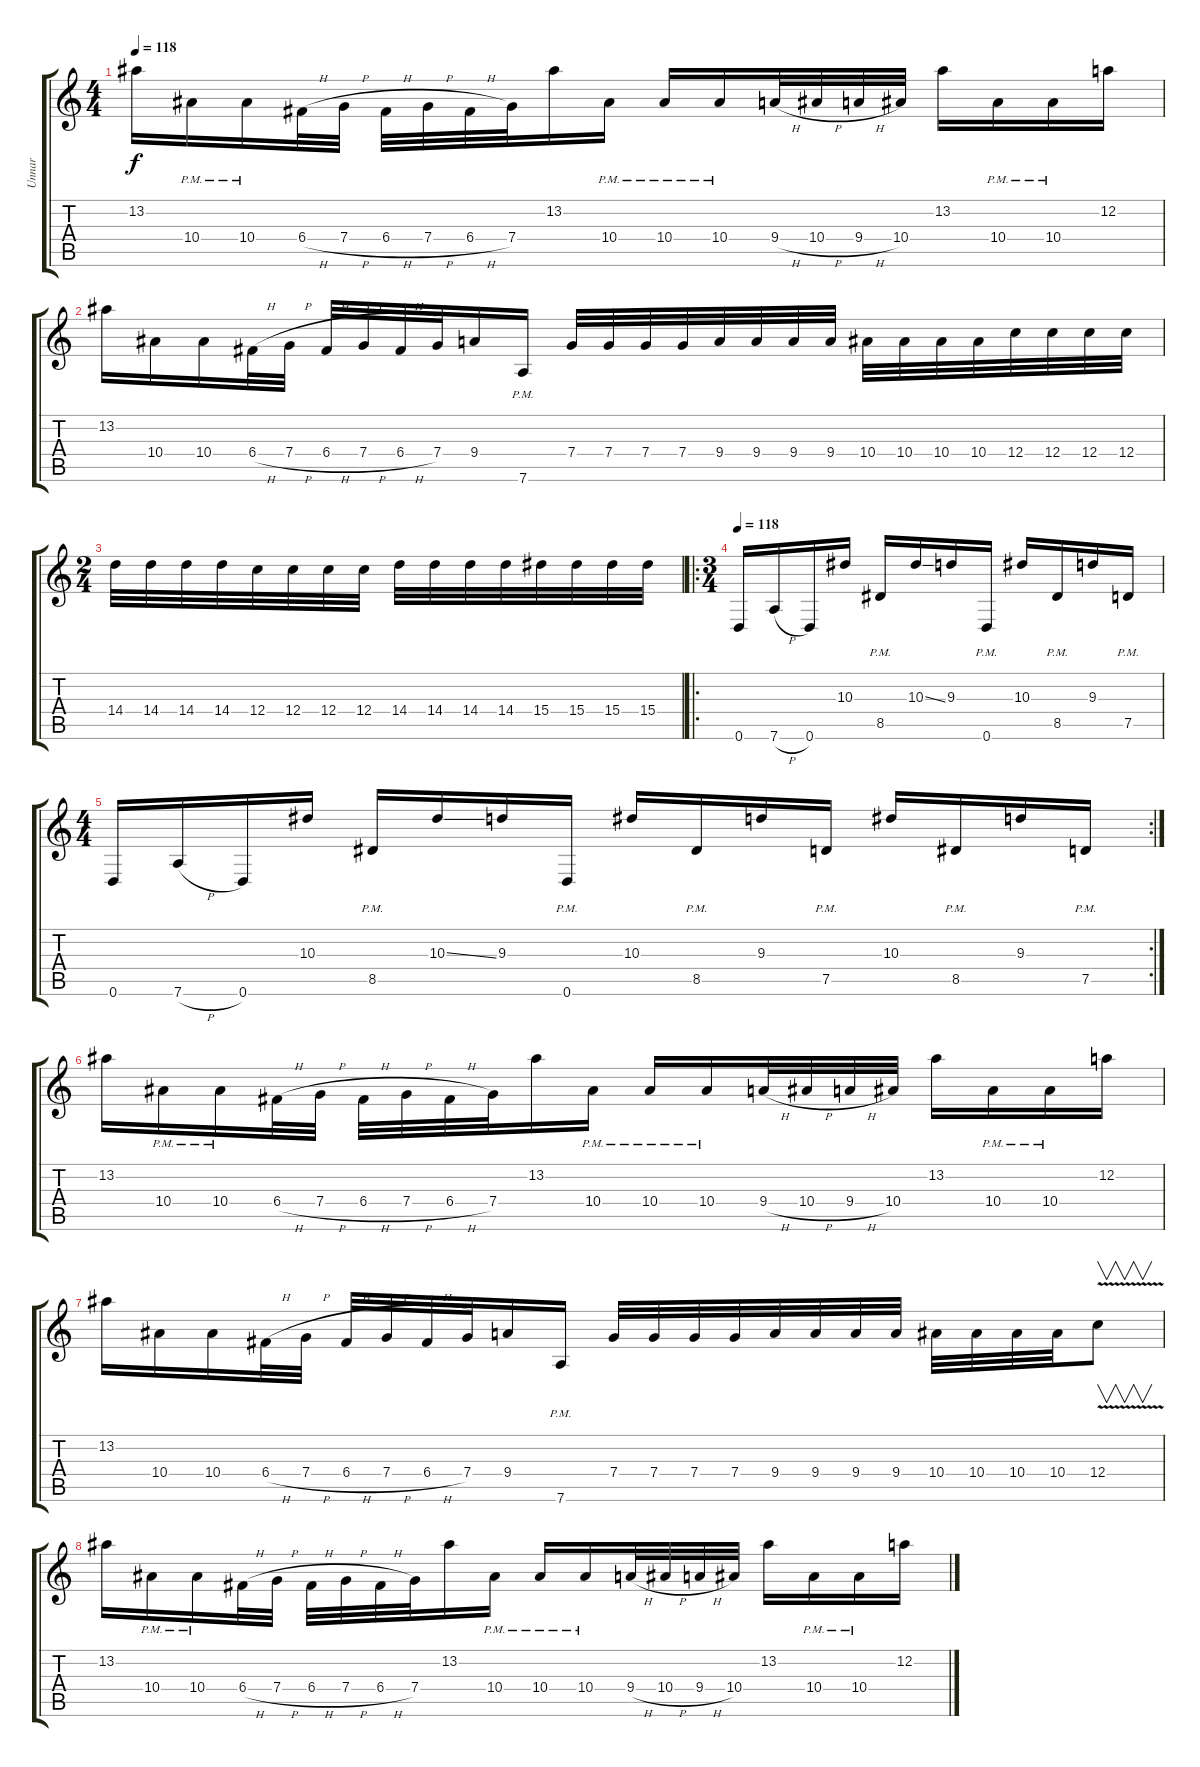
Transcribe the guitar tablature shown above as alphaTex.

\track ("Unnar" "Unnar") {instrument distortionguitar}
\staff {score tabs}
\tuning (D4 A3 F3 C3 G2 D2) {hide}
\ts (4 4)
\tempo 118
\clef g2
\ks c
13.2.16{dy f} 10.4{pm}.16 10.4{pm}.16 6.4{h}.32 7.4{h}.32 6.4{h}.32 7.4{h}.32 6.4{h}.32 7.4.32 13.2.16 10.4{pm}.16 10.4{pm}.16 10.4{pm}.16 9.4{h}.32 10.4{h}.32 9.4{h}.32 10.4.32 13.2.16 10.4{pm}.16 10.4{pm}.16 12.2.16 |
13.2.16 10.4.16 10.4.16 6.4{h}.32 7.4{h}.32 6.4{h}.32 7.4{h}.32 6.4{h}.32 7.4.32 9.4.16 7.6{pm}.16 7.4.32 7.4.32 7.4.32 7.4.32 9.4.32 9.4.32 9.4.32 9.4.32 10.4.32 10.4.32 10.4.32 10.4.32 12.4.32 12.4.32 12.4.32 12.4.32 |
\ts (2 4)
14.4.32 14.4.32 14.4.32 14.4.32 12.4.32 12.4.32 12.4.32 12.4.32 14.4.32 14.4.32 14.4.32 14.4.32 15.4.32 15.4.32 15.4.32 15.4.32 |
\ro
\ts (3 4)
\tempo 118
0.6.16 7.6{h}.16 0.6.16 10.3.16 8.5{pm}.16 10.3{ss}.16 9.3.16 0.6{pm}.16 10.3.16 8.5{pm}.16 9.3.16 7.5{pm}.16 |
\rc 2
\ts (4 4)
0.6.16 7.6{h}.16 0.6.16 10.3.16 8.5{pm}.16 10.3{ss}.16 9.3.16 0.6{pm}.16 10.3.16 8.5{pm}.16 9.3.16 7.5{pm}.16 10.3.16 8.5{pm}.16 9.3.16 7.5{pm}.16 |
13.2.16 10.4{pm}.16 10.4{pm}.16 6.4{h}.32 7.4{h}.32 6.4{h}.32 7.4{h}.32 6.4{h}.32 7.4.32 13.2.16 10.4{pm}.16 10.4{pm}.16 10.4{pm}.16 9.4{h}.32 10.4{h}.32 9.4{h}.32 10.4.32 13.2.16 10.4{pm}.16 10.4{pm}.16 12.2.16 |
13.2.16 10.4.16 10.4.16 6.4{h}.32 7.4{h}.32 6.4{h}.32 7.4{h}.32 6.4{h}.32 7.4.32 9.4.16 7.6{pm}.16 7.4.32 7.4.32 7.4.32 7.4.32 9.4.32 9.4.32 9.4.32 9.4.32 10.4.32 10.4.32 10.4.32 10.4.32 12.4{v}.8{v} |
13.2.16 10.4{pm}.16 10.4{pm}.16 6.4{h}.32 7.4{h}.32 6.4{h}.32 7.4{h}.32 6.4{h}.32 7.4.32 13.2.16 10.4{pm}.16 10.4{pm}.16 10.4{pm}.16 9.4{h}.32 10.4{h}.32 9.4{h}.32 10.4.32 13.2.16 10.4{pm}.16 10.4{pm}.16 12.2.16
